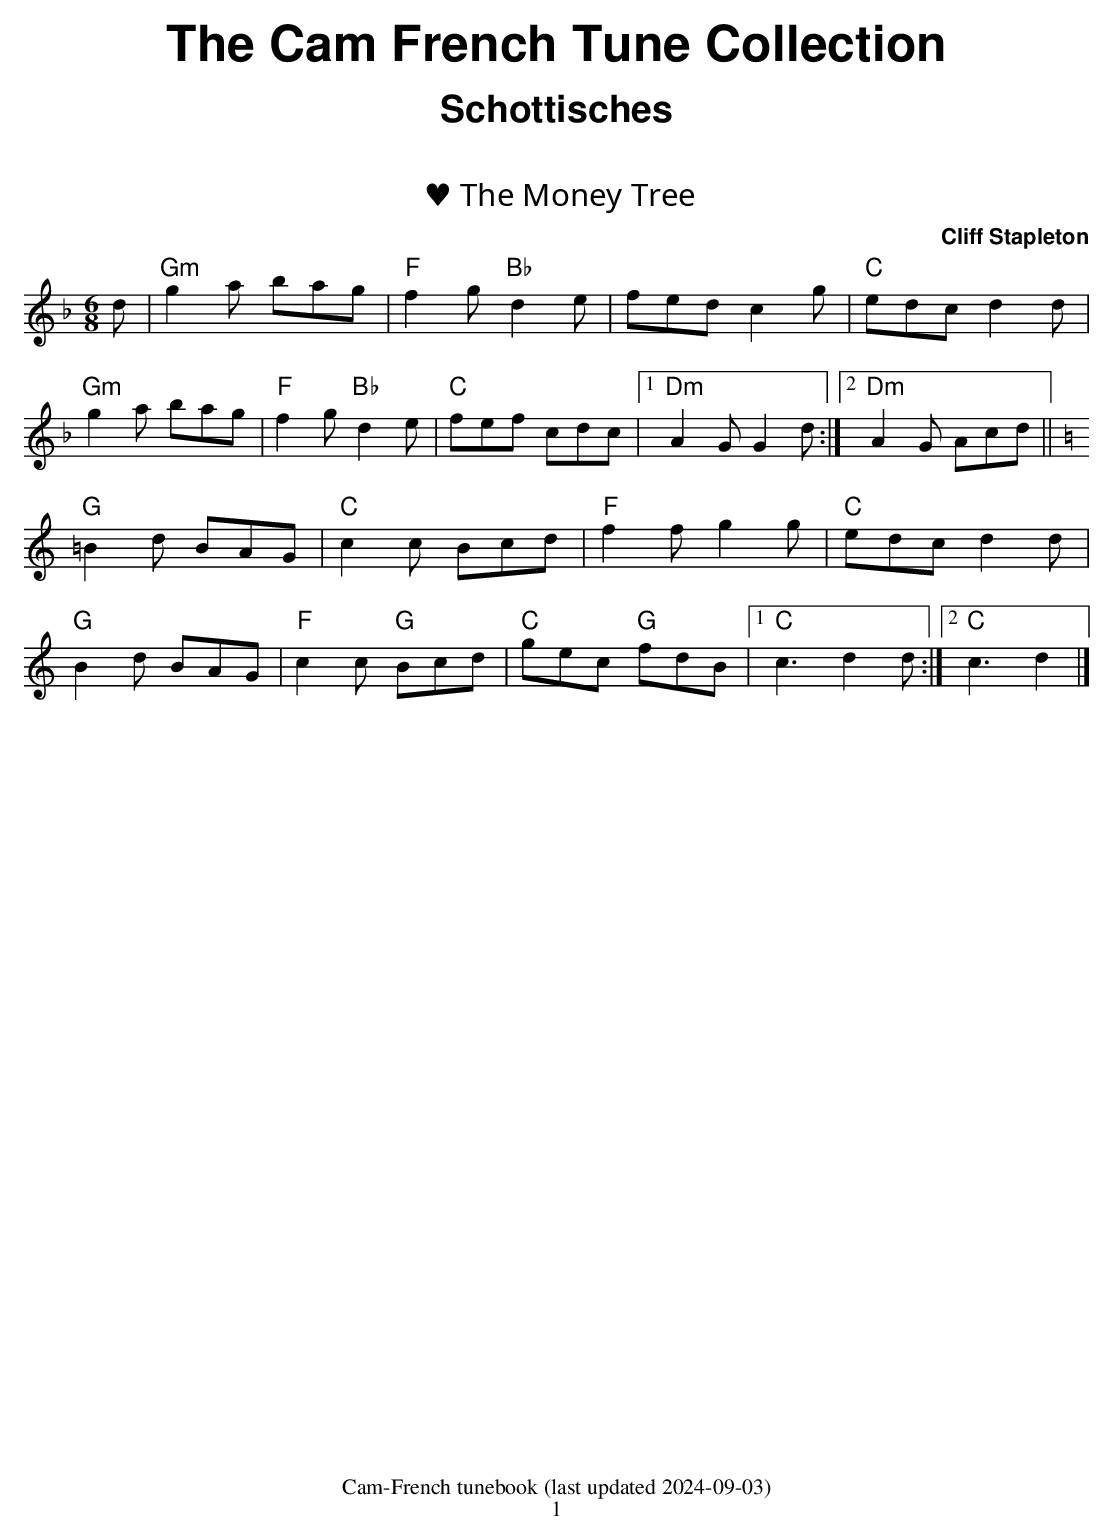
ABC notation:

X:1
T:♥ The Money Tree
C:Cliff Stapleton
M:6/8
L:1/8
Q:1/4=100
K:Dm % almost
d|"Gm"g2a bag|"F"f2g "Bb"d2e|fed c2g|"C"edc d2d|
"Gm"g2a bag|"F"f2g "Bb"d2e|"C"fef cdc|1"Dm"A2G G2d:|2 "Dm"A2G Acd||
K:C % almost
"G" =B2d BAG|"C" c2c Bcd|"F"f2f g2g|"C"edc d2d|
"G"B2d BAG|"F"c2c "G" Bcd|"C"gec "G"fdB|1 "C"c3 d2d:|2 "C"c3 d2|]
